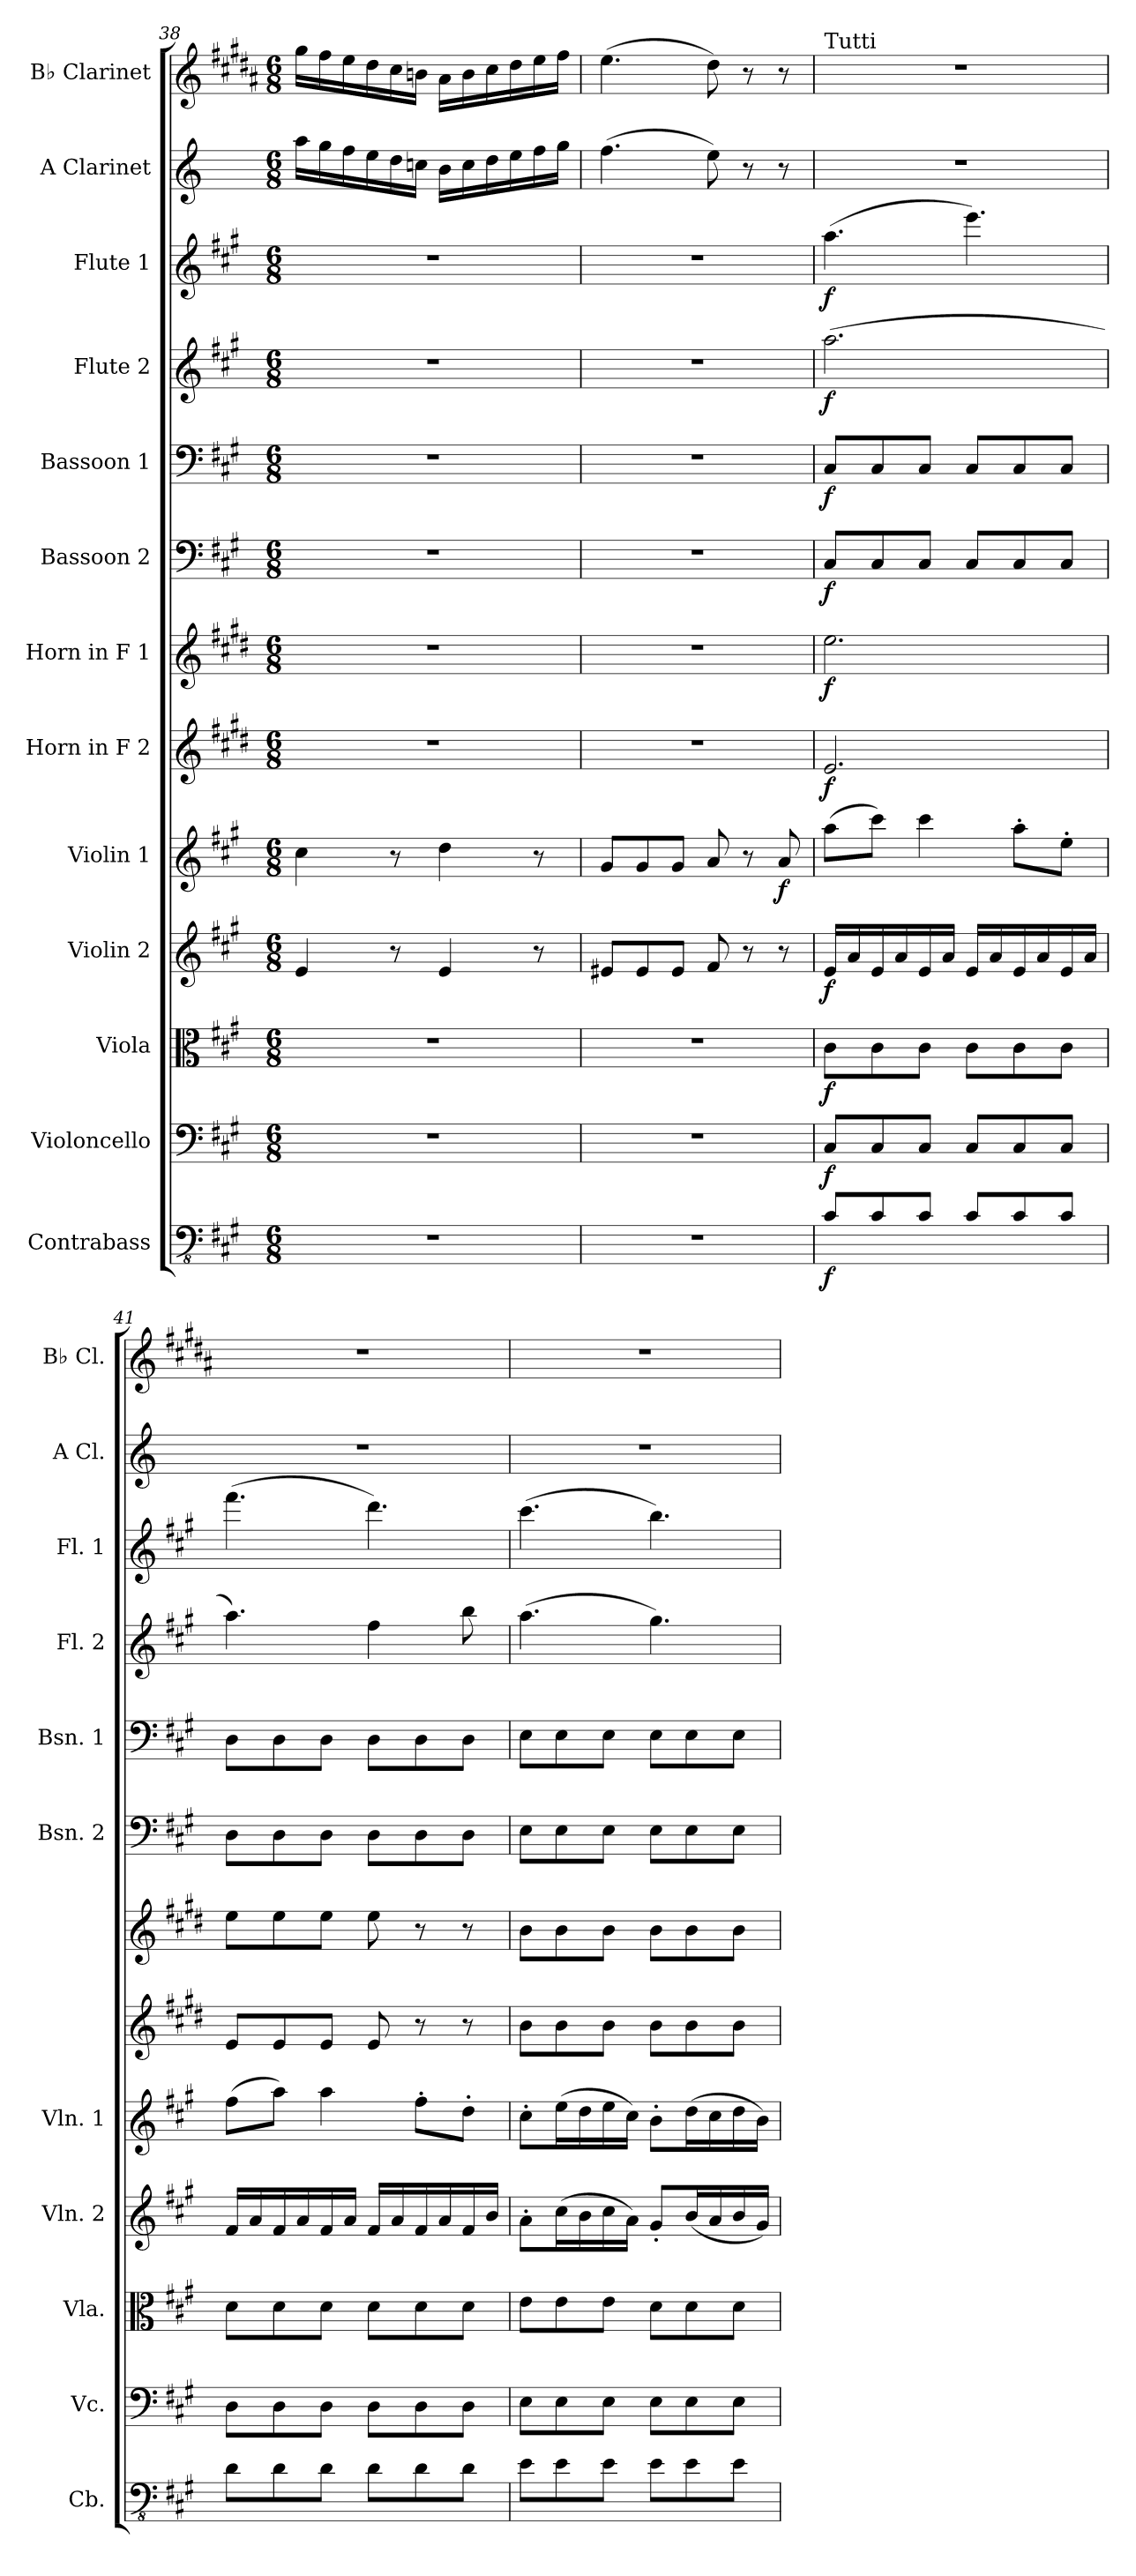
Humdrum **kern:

**kern	**dynam	**kern	**dynam	**kern	**dynam	**kern	**dynam	**kern	**dynam	**kern	**dynam	**kern	**dynam	**kern	**dynam	**kern	**dynam	**kern	**dynam	**kern	**dynam	**kern	**kern
*part13	*part13	*part12	*part12	*part11	*part11	*part10	*part10	*part9	*part9	*part8	*part8	*part7	*part7	*part6	*part6	*part5	*part5	*part4	*part4	*part3	*part3	*part2	*part1
*staff13	*staff13	*staff12	*staff12	*staff11	*staff11	*staff10	*staff10	*staff9	*staff9	*staff8	*staff8	*staff7	*staff7	*staff6	*staff6	*staff5	*staff5	*staff4	*staff4	*staff3	*staff3	*staff2	*staff1
*I"Contrabass	*	*I"Violoncello	*	*I"Viola	*	*I"Violin 2	*	*I"Violin 1	*	*I"Horn in F 2	*	*I"Horn in F 1	*	*I"Bassoon 2	*	*I"Bassoon 1	*	*I"Flute 2	*	*I"Flute 1	*	*I"A Clarinet	*I"B♭ Clarinet
*I'Cb.	*	*I'Vc.	*	*I'Vla.	*	*I'Vln. 2	*	*I'Vln. 1	*	*	*	*	*	*I'Bsn. 2	*	*I'Bsn. 1	*	*I'Fl. 2	*	*I'Fl. 1	*	*I'A Cl.	*I'B♭ Cl.
!!LO:PB:g=z
*clefFv4	*	*clefF4	*	*clefC3	*	*clefG2	*	*clefG2	*	*clefG2	*	*clefG2	*	*clefF4	*	*clefF4	*	*clefG2	*	*clefG2	*	*clefG2	*clefG2
*ITrd7c12	*	*	*	*	*	*	*	*	*	*ITrd4c7	*	*ITrd4c7	*	*	*	*	*	*	*	*	*	*ITrd2c3	*ITrd1c2
*k[f#c#g#]	*	*k[f#c#g#]	*	*k[f#c#g#]	*	*k[f#c#g#]	*	*k[f#c#g#]	*	*k[f#c#g#]	*	*k[f#c#g#]	*	*k[f#c#g#]	*	*k[f#c#g#]	*	*k[f#c#g#]	*	*k[f#c#g#]	*	*k[f#c#g#]	*k[f#c#g#]
*M6/8	*	*M6/8	*	*M6/8	*	*M6/8	*	*M6/8	*	*M6/8	*	*M6/8	*	*M6/8	*	*M6/8	*	*M6/8	*	*M6/8	*	*M6/8	*M6/8
=38	=38	=38	=38	=38	=38	=38	=38	=38	=38	=38	=38	=38	=38	=38	=38	=38	=38	=38	=38	=38	=38	=38	=38
2.r	.	2.r	.	2.r	.	4e/	.	4cc#\	.	2.r	.	2.r	.	2.r	.	2.r	.	2.r	.	2.r	.	16ff#\LL	16ff#\LL
.	.	.	.	.	.	.	.	.	.	.	.	.	.	.	.	.	.	.	.	.	.	16ee\	16ee\
.	.	.	.	.	.	.	.	.	.	.	.	.	.	.	.	.	.	.	.	.	.	16dd\	16dd\
.	.	.	.	.	.	.	.	.	.	.	.	.	.	.	.	.	.	.	.	.	.	16cc#\	16cc#\
.	.	.	.	.	.	8r	.	8r	.	.	.	.	.	.	.	.	.	.	.	.	.	16b\	16b\
.	.	.	.	.	.	.	.	.	.	.	.	.	.	.	.	.	.	.	.	.	.	16an\JJ	16an\JJ
.	.	.	.	.	.	4e/	.	4dd\	.	.	.	.	.	.	.	.	.	.	.	.	.	16g#\LL	16g#\LL
.	.	.	.	.	.	.	.	.	.	.	.	.	.	.	.	.	.	.	.	.	.	16a\	16a\
.	.	.	.	.	.	.	.	.	.	.	.	.	.	.	.	.	.	.	.	.	.	16b\	16b\
.	.	.	.	.	.	.	.	.	.	.	.	.	.	.	.	.	.	.	.	.	.	16cc#\	16cc#\
.	.	.	.	.	.	8r	.	8r	.	.	.	.	.	.	.	.	.	.	.	.	.	16dd\	16dd\
.	.	.	.	.	.	.	.	.	.	.	.	.	.	.	.	.	.	.	.	.	.	16ee\JJ	16ee\JJ
=39	=39	=39	=39	=39	=39	=39	=39	=39	=39	=39	=39	=39	=39	=39	=39	=39	=39	=39	=39	=39	=39	=39	=39
2.r	.	2.r	.	2.r	.	8e#X/L	.	8g#/L	.	2.r	.	2.r	.	2.r	.	2.r	.	2.r	.	2.r	.	(>4.dd\	(>4.dd\
.	.	.	.	.	.	8e#/	.	8g#/	.	.	.	.	.	.	.	.	.	.	.	.	.	.	.
.	.	.	.	.	.	8e#/J	.	8g#/J	.	.	.	.	.	.	.	.	.	.	.	.	.	.	.
.	.	.	.	.	.	8f#/	.	8a/	.	.	.	.	.	.	.	.	.	.	.	.	.	8cc#\)	8cc#\)
.	.	.	.	.	.	8r	.	8r	.	.	.	.	.	.	.	.	.	.	.	.	.	8r	8r
!	!	!	!	!	!	!	!	!	!LO:DY:b	!	!	!	!	!	!	!	!	!	!	!	!	!	!
.	.	.	.	.	.	8r	.	8a/	f	.	.	.	.	.	.	.	.	.	.	.	.	8r	8r
=40	=40	=40	=40	=40	=40	=40	=40	=40	=40	=40	=40	=40	=40	=40	=40	=40	=40	=40	=40	=40	=40	=40	=40
!	!	!	!	!	!	!	!	!	!	!	!	!	!	!	!	!	!	!	!	!	!	!	!LO:TX:t=Tutti
!	!LO:DY:b	!	!LO:DY:b	!	!LO:DY:b	!	!LO:DY:b	!	!	!	!LO:DY:b	!	!LO:DY:b	!	!LO:DY:b	!	!LO:DY:b	!	!LO:DY:b	!	!LO:DY:b	!	!
8CC#/L	f	8C#/L	f	8c#\L	f	16e/LL	f	(>8aa\L	.	2.A/	f	2.a\	f	8C#/L	f	8C#/L	f	(>2.aa\	f	(>4.aa\	f	2.r	2.r
.	.	.	.	.	.	16a/	.	.	.	.	.	.	.	.	.	.	.	.	.	.	.	.	.
8CC#/	.	8C#/	.	8c#\	.	16e/	.	8ccc#\J)	.	.	.	.	.	8C#/	.	8C#/	.	.	.	.	.	.	.
.	.	.	.	.	.	16a/	.	.	.	.	.	.	.	.	.	.	.	.	.	.	.	.	.
8CC#/J	.	8C#/J	.	8c#\J	.	16e/	.	4ccc#\	.	.	.	.	.	8C#/J	.	8C#/J	.	.	.	.	.	.	.
.	.	.	.	.	.	16a/JJ	.	.	.	.	.	.	.	.	.	.	.	.	.	.	.	.	.
8CC#/L	.	8C#/L	.	8c#\L	.	16e/LL	.	.	.	.	.	.	.	8C#/L	.	8C#/L	.	.	.	4.eee\)	.	.	.
.	.	.	.	.	.	16a/	.	.	.	.	.	.	.	.	.	.	.	.	.	.	.	.	.
8CC#/	.	8C#/	.	8c#\	.	16e/	.	8aa'\L	.	.	.	.	.	8C#/	.	8C#/	.	.	.	.	.	.	.
.	.	.	.	.	.	16a/	.	.	.	.	.	.	.	.	.	.	.	.	.	.	.	.	.
8CC#/J	.	8C#/J	.	8c#\J	.	16e/	.	8ee'\J	.	.	.	.	.	8C#/J	.	8C#/J	.	.	.	.	.	.	.
.	.	.	.	.	.	16a/JJ	.	.	.	.	.	.	.	.	.	.	.	.	.	.	.	.	.
=41	=41	=41	=41	=41	=41	=41	=41	=41	=41	=41	=41	=41	=41	=41	=41	=41	=41	=41	=41	=41	=41	=41	=41
8DD\L	.	8D\L	.	8d\L	.	16f#/LL	.	(>8ff#\L	.	8A/L	.	8a\L	.	8D\L	.	8D\L	.	4.aa\)	.	(>4.fff#\	.	2.r	2.r
.	.	.	.	.	.	16a/	.	.	.	.	.	.	.	.	.	.	.	.	.	.	.	.	.
8DD\	.	8D\	.	8d\	.	16f#/	.	8aa\J)	.	8A/	.	8a\	.	8D\	.	8D\	.	.	.	.	.	.	.
.	.	.	.	.	.	16a/	.	.	.	.	.	.	.	.	.	.	.	.	.	.	.	.	.
8DD\J	.	8D\J	.	8d\J	.	16f#/	.	4aa\	.	8A/J	.	8a\J	.	8D\J	.	8D\J	.	.	.	.	.	.	.
.	.	.	.	.	.	16a/JJ	.	.	.	.	.	.	.	.	.	.	.	.	.	.	.	.	.
8DD\L	.	8D\L	.	8d\L	.	16f#/LL	.	.	.	8A/	.	8a\	.	8D\L	.	8D\L	.	4ff#\	.	4.ddd\)	.	.	.
.	.	.	.	.	.	16a/	.	.	.	.	.	.	.	.	.	.	.	.	.	.	.	.	.
8DD\	.	8D\	.	8d\	.	16f#/	.	8ff#'\L	.	8r	.	8r	.	8D\	.	8D\	.	.	.	.	.	.	.
.	.	.	.	.	.	16a/	.	.	.	.	.	.	.	.	.	.	.	.	.	.	.	.	.
8DD\J	.	8D\J	.	8d\J	.	16f#/	.	8dd'\J	.	8r	.	8r	.	8D\J	.	8D\J	.	8bb\	.	.	.	.	.
.	.	.	.	.	.	16b/JJ	.	.	.	.	.	.	.	.	.	.	.	.	.	.	.	.	.
!!LO:PB:g=z
=42	=42	=42	=42	=42	=42	=42	=42	=42	=42	=42	=42	=42	=42	=42	=42	=42	=42	=42	=42	=42	=42	=42	=42
8EE\L	.	8E\L	.	8e\L	.	8a'\L	.	8cc#'\L	.	8e\L	.	8e\L	.	8E\L	.	8E\L	.	(>4.aa\	.	(>4.ccc#\	.	2.r	2.r
8EE\	.	8E\	.	8e\	.	(>16cc#\L	.	(>16ee\L	.	8e\	.	8e\	.	8E\	.	8E\	.	.	.	.	.	.	.
.	.	.	.	.	.	16b\	.	16dd\	.	.	.	.	.	.	.	.	.	.	.	.	.	.	.
8EE\J	.	8E\J	.	8e\J	.	16cc#\	.	16ee\	.	8e\J	.	8e\J	.	8E\J	.	8E\J	.	.	.	.	.	.	.
.	.	.	.	.	.	16a\JJ)	.	16cc#\JJ)	.	.	.	.	.	.	.	.	.	.	.	.	.	.	.
8EE\L	.	8E\L	.	8d\L	.	8g#'/L	.	8b'\L	.	8e\L	.	8e\L	.	8E\L	.	8E\L	.	4.gg#\)	.	4.bb\)	.	.	.
8EE\	.	8E\	.	8d\	.	(<16b/L	.	(>16dd\L	.	8e\	.	8e\	.	8E\	.	8E\	.	.	.	.	.	.	.
.	.	.	.	.	.	16a/	.	16cc#\	.	.	.	.	.	.	.	.	.	.	.	.	.	.	.
8EE\J	.	8E\J	.	8d\J	.	16b/	.	16dd\	.	8e\J	.	8e\J	.	8E\J	.	8E\J	.	.	.	.	.	.	.
.	.	.	.	.	.	16g#/JJ)	.	16b\JJ)	.	.	.	.	.	.	.	.	.	.	.	.	.	.	.
=	=	=	=	=	=	=	=	=	=	=	=	=	=	=	=	=	=	=	=	=	=	=	=
*-	*-	*-	*-	*-	*-	*-	*-	*-	*-	*-	*-	*-	*-	*-	*-	*-	*-	*-	*-	*-	*-	*-	*-
